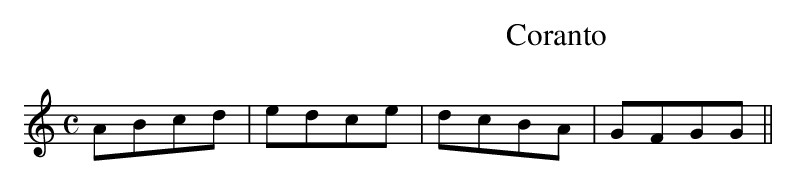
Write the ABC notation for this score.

X:1
T:Coranto
M:C
K:DDor
ABcd | edce | dcBA | GFGG ||
